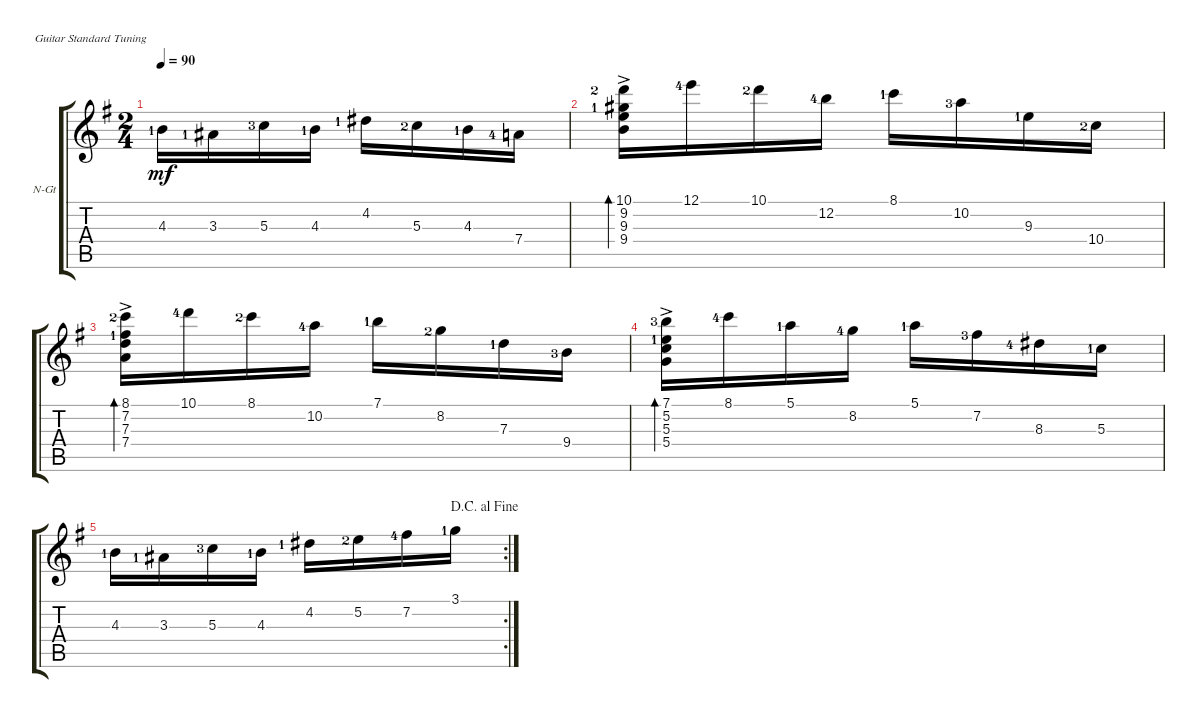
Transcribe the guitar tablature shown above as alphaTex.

\bracketExtendMode groupsimilarinstruments
\firstSystemTrackNameOrientation horizontal
\otherSystemsTrackNameOrientation horizontal
\track ("Guitar" "N-Gt") {instrument acousticguitarnylon}
\staff {score tabs}
\tuning (E4 B3 G3 D3 A2 E2)
\ts (2 4)
\tempo 90
\clef g2
\ks eminor
4.3{lf 2}.16{dy mf} 3.3{lf 2}.16 5.3{lf 4}.16 4.3{lf 2}.16 4.2{lf 2}.16 5.3{lf 3}.16 4.3{lf 2}.16 7.4{lf 5}.16 |
(10.1{lf 3} 9.2{lf 2} 9.3 9.4{ac}).16{bd 60} 12.1{lf 5}.16 10.1{lf 3}.16 12.2{lf 5}.16 8.1{lf 2}.16 10.2{lf 4}.16 9.3{lf 2}.16 10.4{lf 3}.16 |
(8.1{ac lf 3} 7.2{lf 2} 7.3 7.4).16{bd 60} 10.1{lf 5}.16 8.1{lf 3}.16 10.2{lf 5}.16 7.1{lf 2}.16 8.2{lf 3}.16 7.3{lf 2}.16 9.4{lf 4}.16 |
(7.1{lf 4} 5.2{lf 2} 5.3 5.4{ac}).16{bd 60} 8.1{lf 5}.16 5.1{lf 2}.16 8.2{lf 5}.16 5.1{lf 2}.16 7.2{lf 4}.16 8.3{lf 5}.16 5.3{lf 2}.16 |
\rc 2
\jump dacapoalfine
4.3{lf 2}.16 3.3{lf 2}.16 5.3{lf 4}.16 4.3{lf 2}.16 4.2{lf 2}.16 5.2{lf 3}.16 7.2{lf 5}.16 3.1{lf 2}.16
